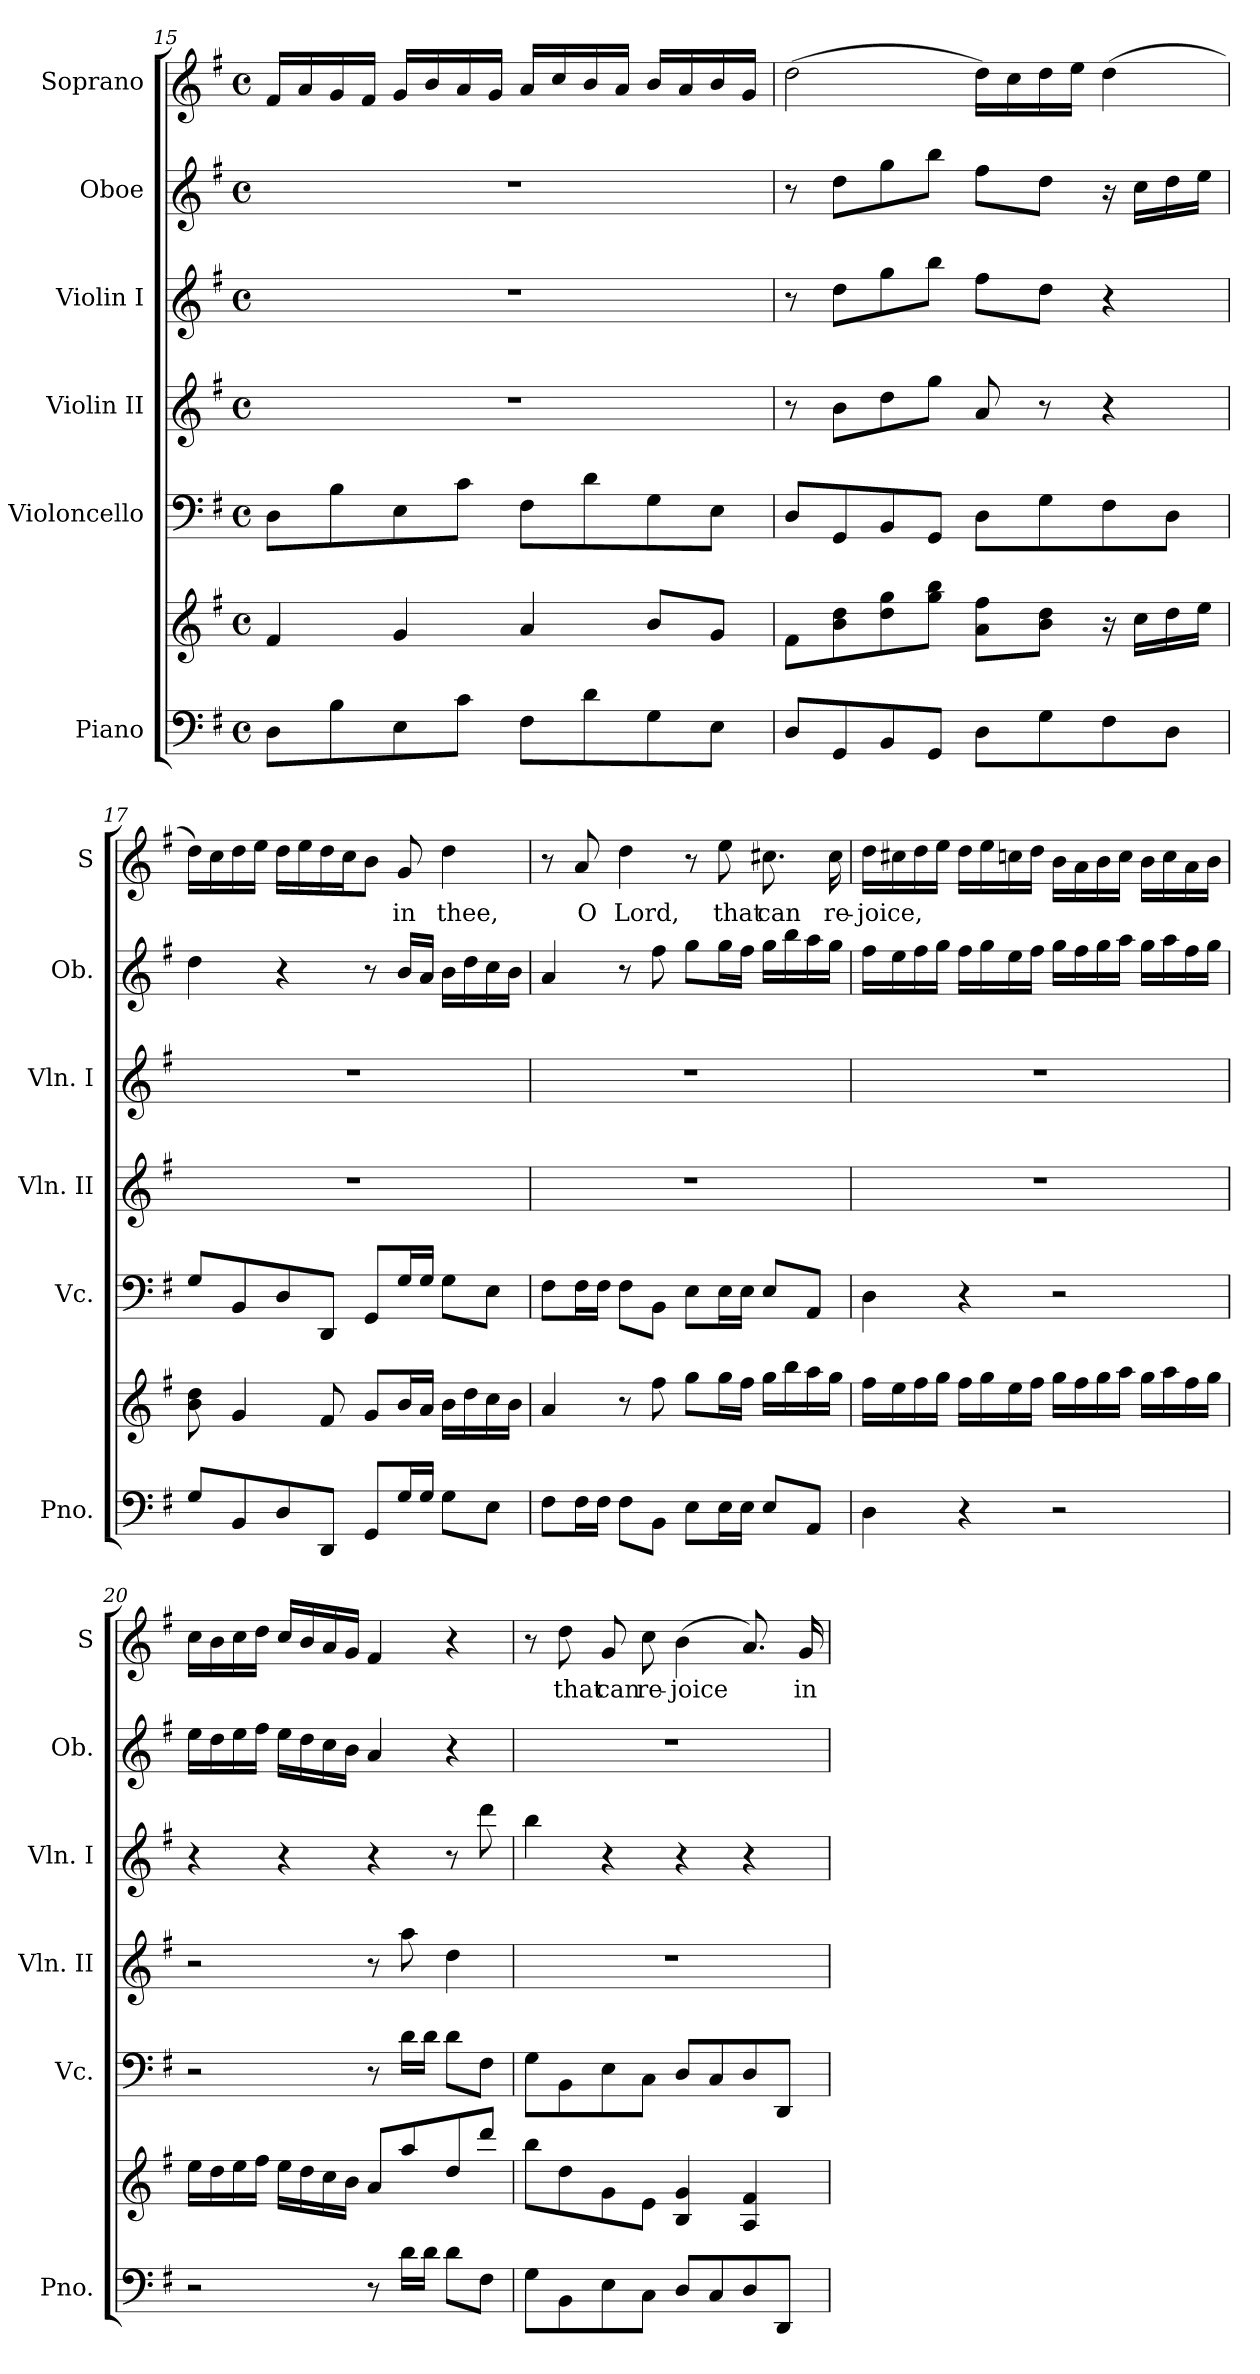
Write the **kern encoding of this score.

**kern	**kern	**kern	**kern	**kern	**kern	**kern	**text
*part6	*part6	*part5	*part4	*part3	*part2	*part1	*part1
*staff7	*staff6	*staff5	*staff4	*staff3	*staff2	*staff1	*staff1
*I"Piano	*	*I"Violoncello	*I"Violin II	*I"Violin I	*I"Oboe	*I"Soprano	*
*I'Pno.	*	*I'Vc.	*I'Vln. II	*I'Vln. I	*I'Ob.	*I'S	*
*clefF4	*clefG2	*clefF4	*clefG2	*clefG2	*clefG2	*clefG2	*
*k[f#]	*k[f#]	*k[f#]	*k[f#]	*k[f#]	*k[f#]	*k[f#]	*
*G:	*G:	*G:	*G:	*G:	*G:	*G:	*
*M4/4	*M4/4	*M4/4	*M4/4	*M4/4	*M4/4	*M4/4	*
*met(c)	*met(c)	*met(c)	*met(c)	*met(c)	*met(c)	*met(c)	*
=15	=15	=15	=15	=15	=15	=15	=15
8D\L	4f#/	8D\L	1r	1r	1r	16f#/LL	.
.	.	.	.	.	.	16a/	.
8B\	.	8B\	.	.	.	16g/	.
.	.	.	.	.	.	16f#/JJ	.
8E\	4g/	8E\	.	.	.	16g/LL	.
.	.	.	.	.	.	16b/	.
8c\J	.	8c\J	.	.	.	16a/	.
.	.	.	.	.	.	16g/JJ	.
8F#\L	4a/	8F#\L	.	.	.	16a/LL	.
.	.	.	.	.	.	16cc/	.
8d\	.	8d\	.	.	.	16b/	.
.	.	.	.	.	.	16a/JJ	.
8G\	8b/L	8G\	.	.	.	16b/LL	.
.	.	.	.	.	.	16a/	.
8E\J	8g/J	8E\J	.	.	.	16b/	.
.	.	.	.	.	.	16g/JJ	.
!!LO:PB:g=z
=16	=16	=16	=16	=16	=16	=16	=16
8D/L	8f#\L	8D/L	8r	8r	8r	(2dd\	.
8GG/	8b\ 8dd\	8GG/	8b\L	8dd\L	8dd\L	.	.
8BB/	8dd\ 8gg\	8BB/	8dd\	8gg\	8gg\	.	.
8GG/J	8gg\ 8bb\J	8GG/J	8gg\J	8bb\J	8bb\J	.	.
8D\L	8a\ 8ff#\L	8D\L	8a/	8ff#\L	8ff#\L	16dd\LL)	.
.	.	.	.	.	.	16cc\	.
8G\	8b\ 8dd\J	8G\	8r	8dd\J	8dd\J	16dd\	.
.	.	.	.	.	.	16ee\JJ	.
8F#\	16r	8F#\	4r	4r	16r	(4dd\	.
.	16cc\LL	.	.	.	16cc\LL	.	.
8D\J	16dd\	8D\J	.	.	16dd\	.	.
.	16ee\JJ	.	.	.	16ee\JJ	.	.
=17	=17	=17	=17	=17	=17	=17	=17
8G/L	8b\ 8dd\	8G/L	1r	1r	4dd\	16dd\LL)	.
.	.	.	.	.	.	16cc\	.
8BB/	4g/	8BB/	.	.	.	16dd\	.
.	.	.	.	.	.	16ee\JJ	.
8D/	.	8D/	.	.	4r	16dd\LL	.
.	.	.	.	.	.	16ee\	.
8DD/J	8f#/	8DD/J	.	.	.	16dd\	.
.	.	.	.	.	.	16cc\J	.
8GG/L	8g/L	8GG/L	.	.	8r	8b\J	.
16G/L	16b/L	16G/L	.	.	16b/LL	8g/	in
16G/JJ	16a/JJ	16G/JJ	.	.	16a/JJ	.	.
8G\L	16b\LL	8G\L	.	.	16b\LL	4dd\	thee,
.	16dd\	.	.	.	16dd\	.	.
8E\J	16cc\	8E\J	.	.	16cc\	.	.
.	16b\JJ	.	.	.	16b\JJ	.	.
=18	=18	=18	=18	=18	=18	=18	=18
8F#\L	4a/	8F#\L	1r	1r	4a/	8r	.
16F#\L	.	16F#\L	.	.	.	8a/	O
16F#\JJ	.	16F#\JJ	.	.	.	.	.
8F#\L	8r	8F#\L	.	.	8r	4dd\	Lord,
8BB\J	8ff#\	8BB\J	.	.	8ff#\	.	.
8E\L	8gg\L	8E\L	.	.	8gg\L	8r	.
16E\L	16gg\L	16E\L	.	.	16gg\L	8ee\	that
16E\JJ	16ff#\JJ	16E\JJ	.	.	16ff#\JJ	.	.
8E/L	16gg\LL	8E/L	.	.	16gg\LL	8.cc#X\	can
.	16bb\	.	.	.	16bb\	.	.
8AA/J	16aa\	8AA/J	.	.	16aa\	.	.
.	16gg\JJ	.	.	.	16gg\JJ	16cc#\	re-
!!LO:LB:g=z
=19	=19	=19	=19	=19	=19	=19	=19
4D\	16ff#\LL	4D\	1r	1r	16ff#\LL	16dd\LL	-joice,
.	16ee\	.	.	.	16ee\	16cc#X\	.
.	16ff#\	.	.	.	16ff#\	16dd\	.
.	16gg\JJ	.	.	.	16gg\JJ	16ee\JJ	.
4r	16ff#\LL	4r	.	.	16ff#\LL	16dd\LL	.
.	16gg\	.	.	.	16gg\	16ee\	.
.	16ee\	.	.	.	16ee\	16ccn\	.
.	16ff#\JJ	.	.	.	16ff#\JJ	16dd\JJ	.
2r	16gg\LL	2r	.	.	16gg\LL	16b\LL	.
.	16ff#\	.	.	.	16ff#\	16a\	.
.	16gg\	.	.	.	16gg\	16b\	.
.	16aa\JJ	.	.	.	16aa\JJ	16cc\JJ	.
.	16gg\LL	.	.	.	16gg\LL	16b\LL	.
.	16aa\	.	.	.	16aa\	16cc\	.
.	16ff#\	.	.	.	16ff#\	16a\	.
.	16gg\JJ	.	.	.	16gg\JJ	16b\JJ	.
=20	=20	=20	=20	=20	=20	=20	=20
2r	16ee\LL	2r	2r	4r	16ee\LL	16cc\LL	.
.	16dd\	.	.	.	16dd\	16b\	.
.	16ee\	.	.	.	16ee\	16cc\	.
.	16ff#\JJ	.	.	.	16ff#\JJ	16dd\JJ	.
.	16ee\LL	.	.	4r	16ee\LL	16cc/LL	.
.	16dd\	.	.	.	16dd\	16b/	.
.	16cc\	.	.	.	16cc\	16a/	.
.	16b\JJ	.	.	.	16b\JJ	16g/JJ	.
8r	8a/L	8r	8r	4r	4a/	4f#/	.
16d\LL	8aa/	16d\LL	8aa\	.	.	.	.
16d\JJ	.	16d\JJ	.	.	.	.	.
8d\L	8dd/	8d\L	4dd\	8r	4r	4r	.
8F#\J	8ddd/J	8F#\J	.	8ddd\	.	.	.
=21	=21	=21	=21	=21	=21	=21	=21
8G\L	8bb\L	8G\L	1r	4bb\	1r	8r	.
8BB\	8dd\	8BB\	.	.	.	8dd\	that
8E\	8g\	8E\	.	4r	.	8g/	can
8C\J	8e\J	8C\J	.	.	.	8cc\	re-
8D/L	4B/ 4g/	8D/L	.	4r	.	(4b\	-joice
8C/	.	8C/	.	.	.	.	.
8D/	4A/ 4f#/	8D/	.	4r	.	8.a/)	.
8DD/J	.	8DD/J	.	.	.	.	.
.	.	.	.	.	.	16g/	in
=	=	=	=	=	=	=	=
*-	*-	*-	*-	*-	*-	*-	*-
